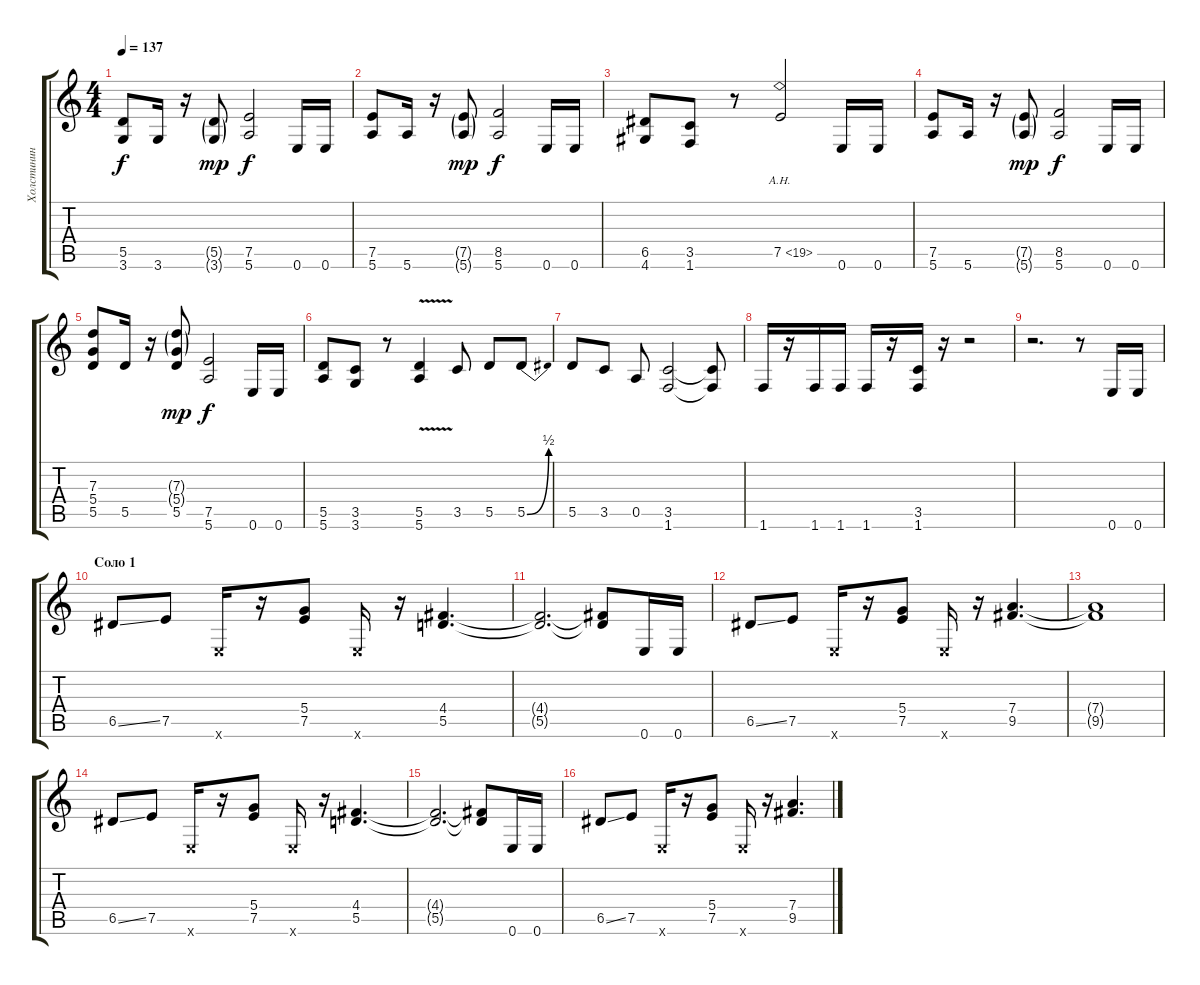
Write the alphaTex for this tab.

\track ("Холстинин" "Холстинин") {instrument overdrivenguitar}
\staff {score tabs}
\tuning (E4 B3 G3 D3 A2 E2) {hide}
\ts (4 4)
\tempo 137
\clef g2
\ks c
(5.5 3.6).8{dy f} 3.6.16 r.16 (5.5{g} 3.6{g}).8{dy mp} (7.5 5.6).2{dy f} 0.6.16 0.6.16 |
(7.5 5.6).8 5.6.16 r.16 (7.5{g} 5.6{g}).8{dy mp} (8.5 5.6).2{dy f} 0.6.16 0.6.16 |
(6.5 4.6).8 (3.5 1.6).8 r.8 7.5{ah 12}.2 0.6.16 0.6.16 |
(7.5 5.6).8 5.6.16 r.16 (7.5{g} 5.6{g}).8{dy mp} (8.5 5.6).2{dy f} 0.6.16 0.6.16 |
(7.3 5.4 5.5).8 5.5.16 r.16 (7.3{g} 5.4{g} 5.5).8{dy mp} (7.5 5.6).2{dy f} 0.6.16 0.6.16 |
(5.5 5.6).8 (3.5 3.6).8 r.8 (5.5{v} 5.6{v}).4 3.5.8 5.5.8 5.5{be (bend 0 0 60 2)}.8 |
5.5.8 3.5.8 0.5.8 (3.5 1.6).2 (3.5{t} 1.6{t}).8 |
1.6.16 r.16 1.6.16 1.6.16 1.6.16 r.16 (3.5 1.6).16 r.16 r.2 |
r.2{d} r.8 0.6.16 0.6.16 |
\section ("" "Соло 1")
6.5{ss}.8 7.5.8 0.6{x}.16 r.16 (5.4 7.5).8 0.6{x}.16 r.16 (4.4 5.5).4{d} |
(4.4{t} 5.5{t}).2{d} (4.4{t} 5.5{t}).8 0.6.16 0.6.16 |
6.5{ss}.8 7.5.8 0.6{x}.16 r.16 (5.4 7.5).8 0.6{x}.16 r.16 (7.4 9.5).4{d} |
(7.4{t} 9.5{t}).1 |
6.5{ss}.8 7.5.8 0.6{x}.16 r.16 (5.4 7.5).8 0.6{x}.16 r.16 (4.4 5.5).4{d} |
(4.4{t} 5.5{t}).2{d} (4.4{t} 5.5{t}).8 0.6.16 0.6.16 |
6.5{ss}.8 7.5.8 0.6{x}.16 r.16 (5.4 7.5).8 0.6{x}.16 r.16 (7.4 9.5).4{d}
